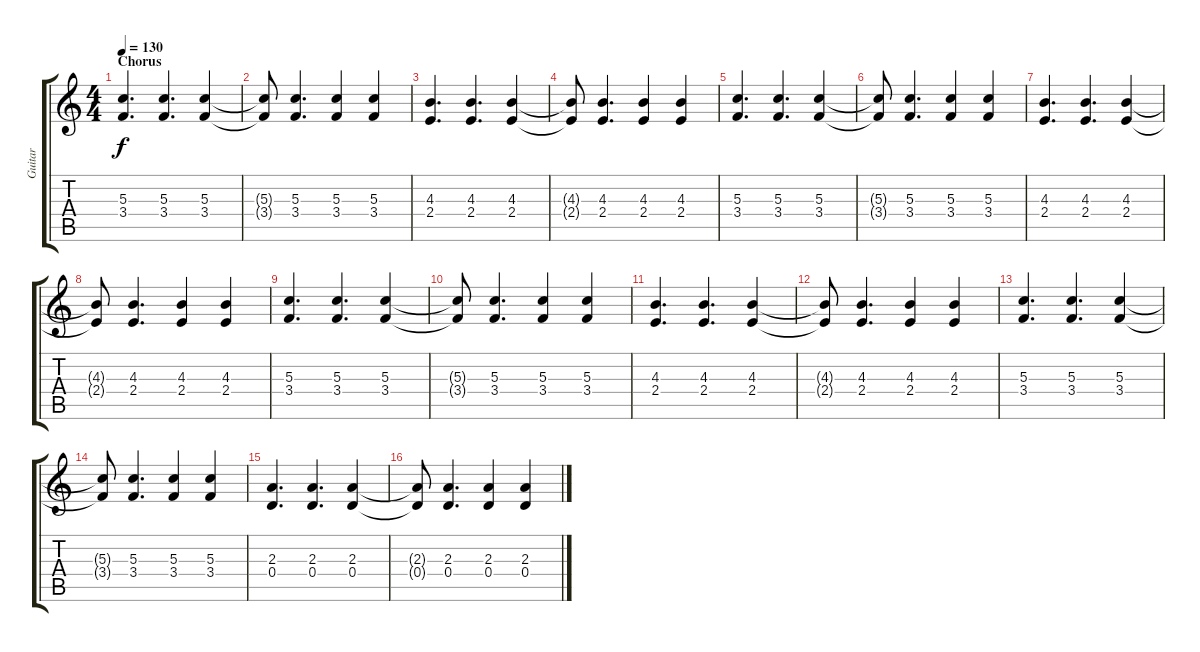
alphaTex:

\track ("Guitar" "Guitar") {instrument overdrivenguitar}
\staff {score tabs}
\tuning (E4 B3 G3 D3 A2 D2) {hide}
\ts (4 4)
\section ("" "Chorus")
\tempo 130
\clef g2
\ks c
(5.3 3.4).4{d dy f} (5.3 3.4).4{d} (5.3 3.4).4 |
(5.3{t} 3.4{t}).8 (5.3 3.4).4{d} (5.3 3.4).4 (5.3 3.4).4 |
(4.3 2.4).4{d} (4.3 2.4).4{d} (4.3 2.4).4 |
(4.3{t} 2.4{t}).8 (4.3 2.4).4{d} (4.3 2.4).4 (4.3 2.4).4 |
(5.3 3.4).4{d} (5.3 3.4).4{d} (5.3 3.4).4 |
(5.3{t} 3.4{t}).8 (5.3 3.4).4{d} (5.3 3.4).4 (5.3 3.4).4 |
(4.3 2.4).4{d} (4.3 2.4).4{d} (4.3 2.4).4 |
(4.3{t} 2.4{t}).8 (4.3 2.4).4{d} (4.3 2.4).4 (4.3 2.4).4 |
(5.3 3.4).4{d} (5.3 3.4).4{d} (5.3 3.4).4 |
(5.3{t} 3.4{t}).8 (5.3 3.4).4{d} (5.3 3.4).4 (5.3 3.4).4 |
(4.3 2.4).4{d} (4.3 2.4).4{d} (4.3 2.4).4 |
(4.3{t} 2.4{t}).8 (4.3 2.4).4{d} (4.3 2.4).4 (4.3 2.4).4 |
(5.3 3.4).4{d} (5.3 3.4).4{d} (5.3 3.4).4 |
(5.3{t} 3.4{t}).8 (5.3 3.4).4{d} (5.3 3.4).4 (5.3 3.4).4 |
(2.3 0.4).4{d} (2.3 0.4).4{d} (2.3 0.4).4 |
(2.3{t} 0.4{t}).8 (2.3 0.4).4{d} (2.3 0.4).4 (2.3 0.4).4
